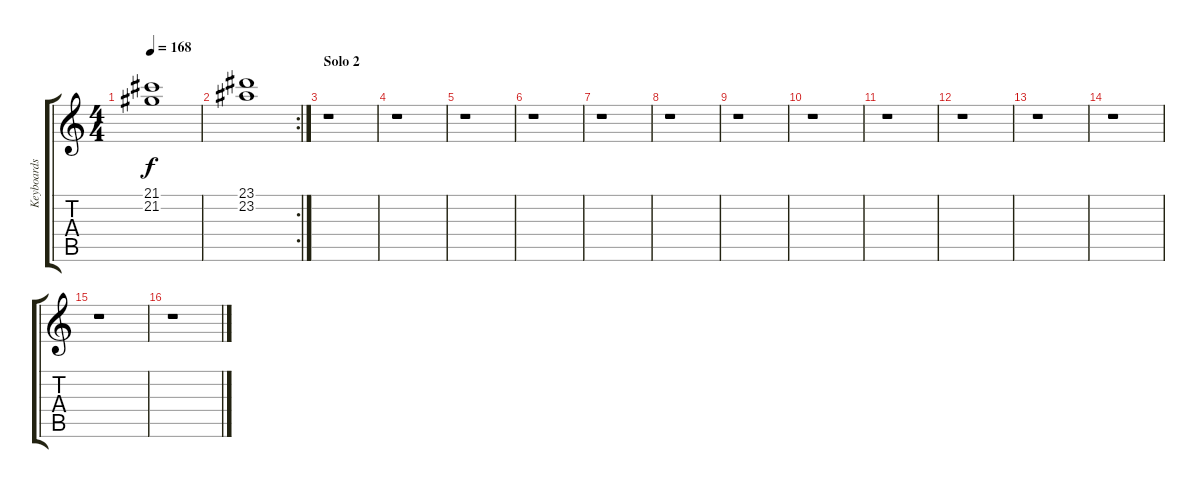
\track ("Keyboards" "Keyboards") {instrument synthstrings1}
\staff {score tabs}
\tuning (E4 B3 G3 D3 A2 E2) {hide}
\ts (4 4)
\tempo 168
\clef g2
\ks c
(21.1 21.2).1{dy f} |
\rc 2
(23.1 23.2).1 |
\section ("" "Solo 2")
r.1 |
r.1 |
r.1 |
r.1 |
r.1 |
r.1 |
r.1 |
r.1 |
r.1 |
r.1 |
r.1 |
r.1 |
r.1 |
r.1
